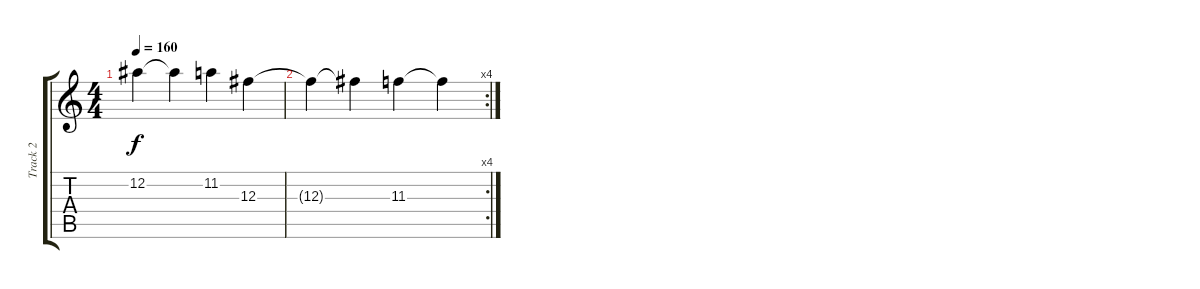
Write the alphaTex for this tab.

\track ("Track 2" "Track 2") {instrument distortionguitar}
\staff {score tabs}
\tuning (Eb4 Bb3 Gb3 Db3 Ab2 Eb2) {hide}
\ts (4 4)
\tempo 160
\clef g2
\ks c
12.2.4{dy f} 12.2{t}.4 11.2.4 12.3.4 |
\rc 4
12.3{t}.4 12.3{t}.4 11.3.4 11.3{t}.4
